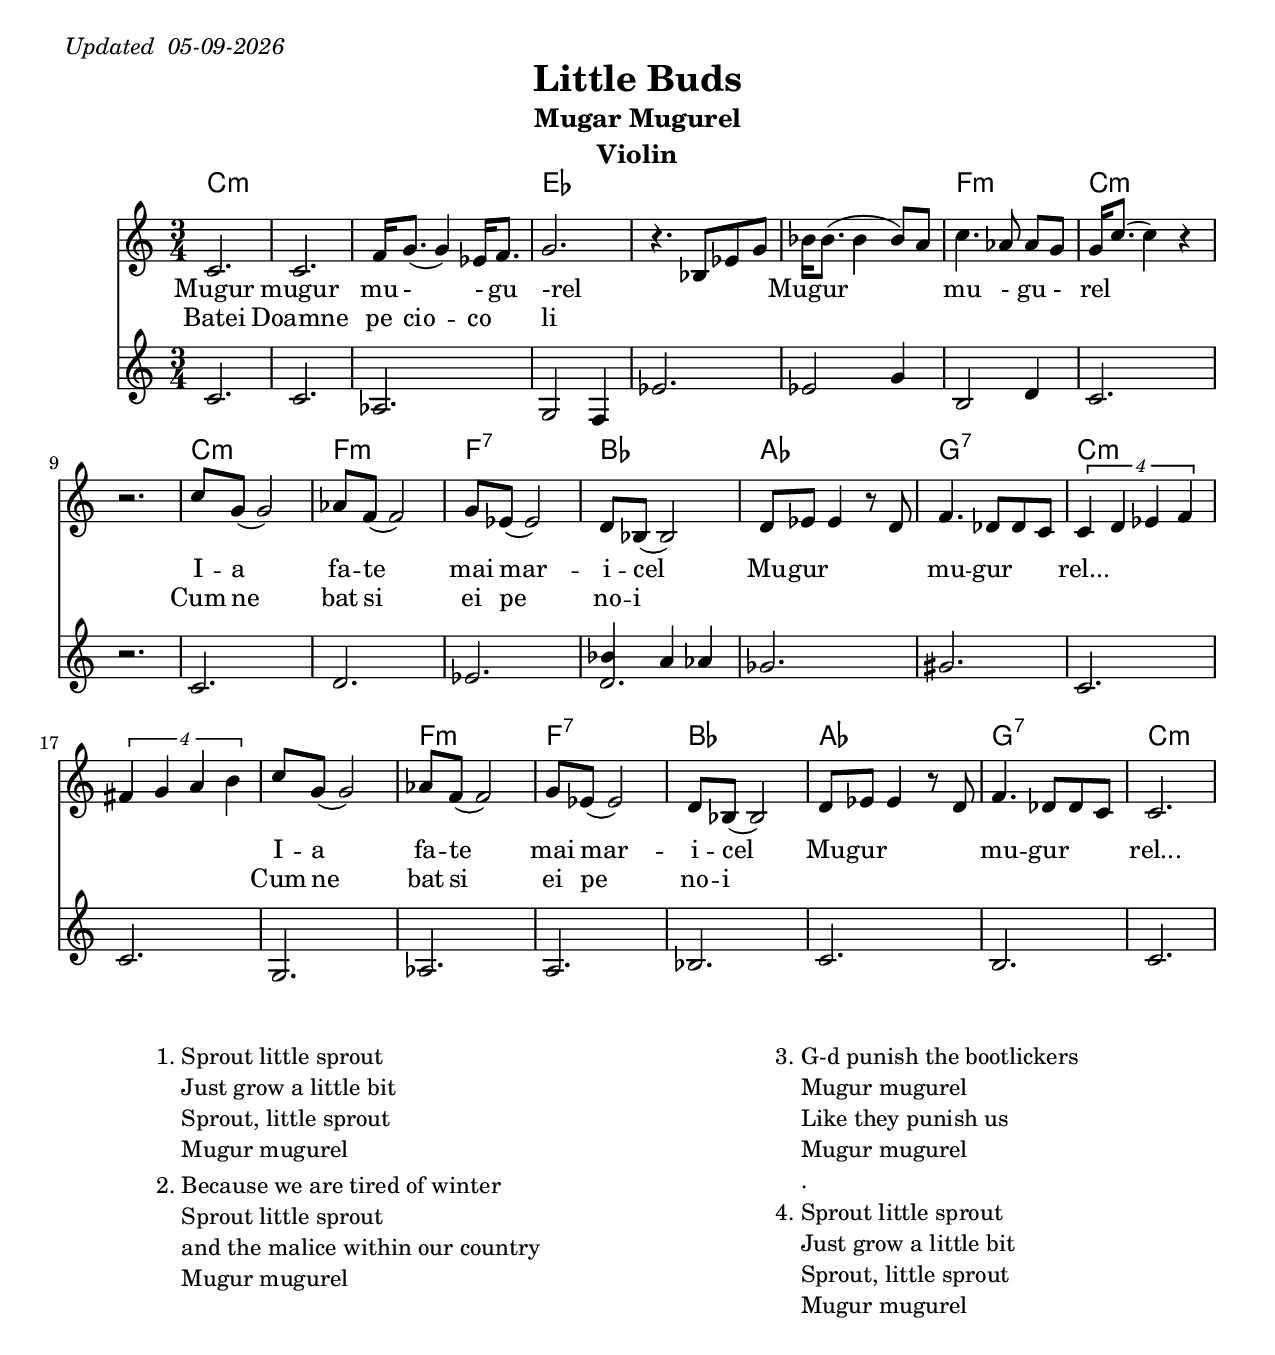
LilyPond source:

\version "2.18.0"
\include "english.ly"
%\pointAndClickOff
\paper{
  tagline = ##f
  print-all-headers = ##t
  #(set-paper-size "letter")
}
date = #(strftime "%d-%m-%Y" (localtime (current-time)))

\markup{ \italic{ " Updated " \date  }  }

%\markup{ Got something to say? }

global = {
  \clef treble
  \key d \major  % d minor if you want fewer accidentals
  \time 3/4
  \set Score.markFormatter = #format-mark-box-alphabet
}

%#################################### Melody ########################
melody = \transpose d c\relative c' {
  \global
  %\partial 16*3 a16 d f   %lead in notes

  d2.
  d2.
  g16 a8.(a4) f16 [g8.]|
  a2.

  r4. c,8 f a|
  c16 c8.(c4 c8) [b]|
  d4. bf8 bf [a]
  a16 d8.(d4) r|
  r2.
  %b
  d8 a(a2)
  bf8 g(g2)
  a8 f(f2)
  e8 c(c2)

  e8 f f4 r8 e
  g4. ef8 ef d|
  \tuplet 4/3 {d4 e f g}
  \tuplet 4/3 {gs4 a b cs}

  d8 a(a2)
  bf8 g(g2)
  a8 f(f2)
  e8 c(c2)

  e8 f f4 r8 e|
  g4. ef8 ef d
  d2.  % measure 24
  %r2.

}
%################################# Lyrics #####################
\addlyrics{
  Mugur mugur mu - - gu -rel
  _ _ _  Mugur \skip2 \skip2  mu -  gu -  rel
  \skip1
  I -- a fa -- te mai mar -- i -- cel
  Mu -- gur \skip2 \skip2  mu -- gur \skip2 \skip2  rel...
  \repeat unfold 7{\skip 2}
  I -- a fa -- te mai mar -- i -- cel
  Mu -- gur \skip2 \skip2  mu -- gur \skip2 \skip2  rel...
}
\addlyrics{
  Batei Doamne pe cio -- co  \skip 2 li
  \repeat unfold 12{\skip 2}
  Cum ne bat si ei pe no -- i
  \repeat unfold 16{\skip 2}
  Cum ne bat si ei pe no -- i

}
bass = \transpose d c\relative c'{
  \global
  \clef treble
  d2.
  d2.
  bf2.
  a2 g4
  f'2.
  f2 a4
  cs,2 e4
  d2.
  r2.

  d2.
  e2.
  f2.
  <<
    {e2. } %e2 r %   more stuff here
    {c'4 b bf}
  >>
  af2.
  as2.
  d,2.
  d2.
  a2.
  bf2.
  b2.
  c2.
  d2.
  cs2.
  d2.

}



%################################# Chords #######################
harmonies = \transpose d c \chordmode {
  d2.*3:m
  f2.*3
  g2.:m
  d2.:m
  s2.
  %b Ia Fate etc
  d2.:m
  g2.:m
  g2.:7
  c2.
  bf2.
  a2.:7
  d2.*3:m
  g2.:m
  g2.:7
  c2.
  bf2.
  a2.:7
  d2.:m

}

\score {
  <<
    \new ChordNames {
      \set chordChanges = ##f
      \harmonies
    }
    \new Staff  \melody
    \new Staff  \bass
  >>
  \header{
    title= "Little Buds"
    subtitle="Mugar Mugurel"
    composer= ""
    instrument = "Violin"
    arranger= ""
  }
  \midi{\tempo 4 = 120}
  \layout{indent = 1.0\cm}
}

% more verses:
\markup{}
\markup {
  \fill-line {
    \hspace #0.1 % distance from left margin
    \column {
      \line {
        "1."
        \column {
          "Sprout little sprout"
          "Just grow a little bit"
          "Sprout, little sprout"
          "Mugur mugurel"
        }
      }
      \hspace #0.2 % vertical distance between verses
      \line {
        "2."
        \column {
          "Because we are tired of winter"
          "Sprout little sprout"
          "and the malice within our country"
          "Mugur mugurel"
        }
      }

    }
    \hspace #0.1  % horiz. distance between columns
    \column {
      \line {
        "3."
        \column {
          "G-d punish the bootlickers"
          "Mugur mugurel"
          "Like they punish us"
          "Mugur mugurel".
        }
      }
      \hspace #0.2 % distance between verses
      \line {
        "4."
        \column {
          "Sprout little sprout"
          "Just grow a little bit"
          "Sprout, little sprout"
          "Mugur mugurel"
        }
      }

    }
    \hspace #0.1 % distance to right margin
  }
}


%{
http://lyricstranslate.com/en/mugur-mugurel-sprout-you-little-sprout.html
Mugur, mugur, mugurel,
Mugur, mugurel,
Ia fă-te mai măricel,
Mugur, mugurel,
Ia fă-te mai măricel,
Mugur, mugurel.

Că ne-am săturat de iarnă,
Mugur, mugurel,
Și de răutate-n țară,
Mugur, mugurel,
Și de răutate-n țară,
Mugur, mugurel.

Bate-i, Doamne, pe ciocoi,
Mugur, mugurel,
Cum ne bat și ei pe noi,
Mugur, mugurel,
Cum ne bat și ei pe noi,
Mugur, mugurel.

Mugur, mugur, mugurel,
Mugur, mugurel,
Ia fă-te mai măricel,
Mugur, mugurel,
Ia fă-te mai măricel,
Mugur, mugurel.

%}